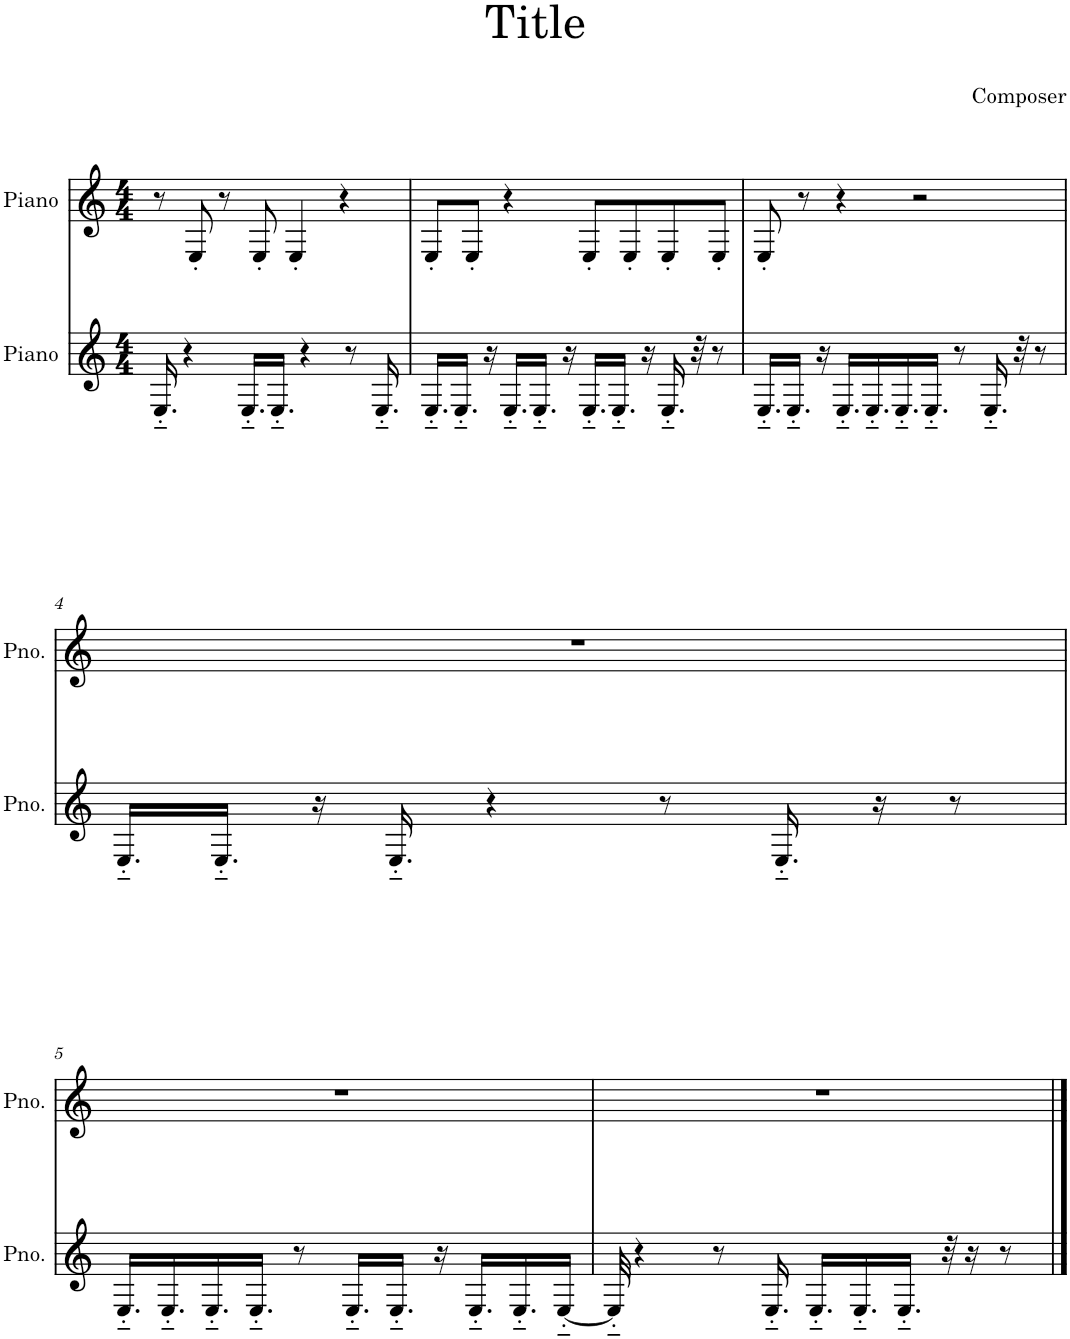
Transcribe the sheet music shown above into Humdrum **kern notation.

**kern	**kern
*part2	*part1
*staff2	*staff1
*I"Piano	*I"Piano
*I'Pno.	*I'Pno.
*clefG2	*clefG2
*k[]	*k[]
*M4/4	*M4/4
=1	=1
16.E'~/	8r
4r	.
.	8E'/
.	8r
16.E'~/LL	.
.	8E'/
16.E'~/JJ	.
.	4E'/
4r	.
.	4r
8r	.
16.E'~/	.
=2	=2
16.E'~/LL	8E'/L
16.E'~/JJ	.
.	8E'/J
16r	.
16.E'~/LL	4r
16.E'~/JJ	.
16r	.
16.E'~/LL	8E'/L
16.E'~/JJ	.
.	8E'/
16r	.
16.E'~/	8E'/
32r	.
8r	8E'/J
=3	=3
16.E'~/LL	8E'/
16.E'~/JJ	.
.	8r
16r	.
16.E'~/LL	4r
16.E'~/	.
16.E'~/	.
.	2r
16.E'~/JJ	.
8r	.
16.E'~/	.
32r	.
8r	.
!!LO:LB:g=z
=4	=4
16.E'~/LL	1r
16.E'~/JJ	.
16r	.
16.E'~/	.
4r	.
8r	.
16.E'~/	.
16r	.
8r	.
!!LO:LB:g=z
=5	=5
16.E'~/LL	1r
16.E'~/	.
16.E'~/	.
16.E'~/JJ	.
8r	.
16.E'~/LL	.
16.E'~/JJ	.
16r	.
16.E'~/LL	.
16.E'~/	.
[16E'~/JJ	.
=6	=6
32E'~/]	1r
4r	.
8r	.
16.E'~/	.
16.E'~/LL	.
16.E'~/	.
16.E'~/JJ	.
32r	.
16r	.
8r	.
==	==
*-	*-
